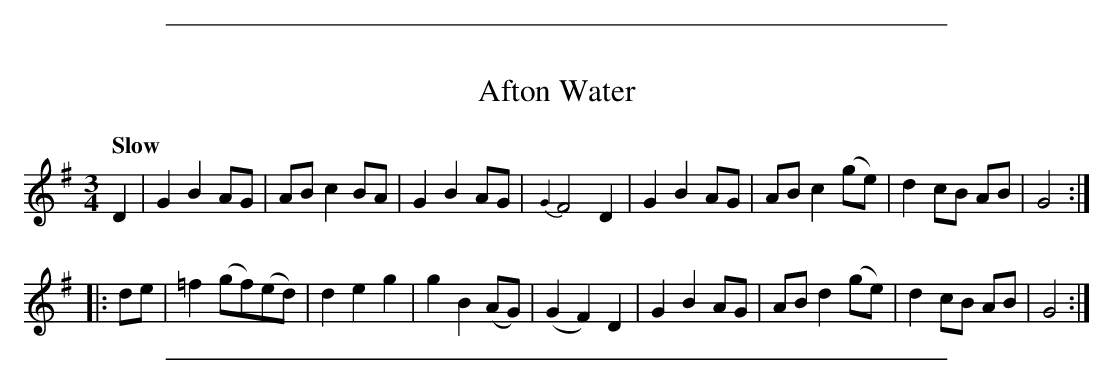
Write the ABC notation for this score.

X:1
T: Afton Water
Q: "Slow"
M: 3/4
L: 1/8
K: G
D2 |\
G2 B2 AG | AB c2 BA | G2 B2 AG | {G2}F4 D2 |\
G2 B2 AG | AB c2 (ge) | d2 cB AB | G4 ::
de |\
=f2 (gf)(ed) | d2 e2 g2 | g2 B2 (AG) | (G2 F2) D2 |\
G2 B2 AG | AB d2 (ge) | d2 cB AB | G4 :|
